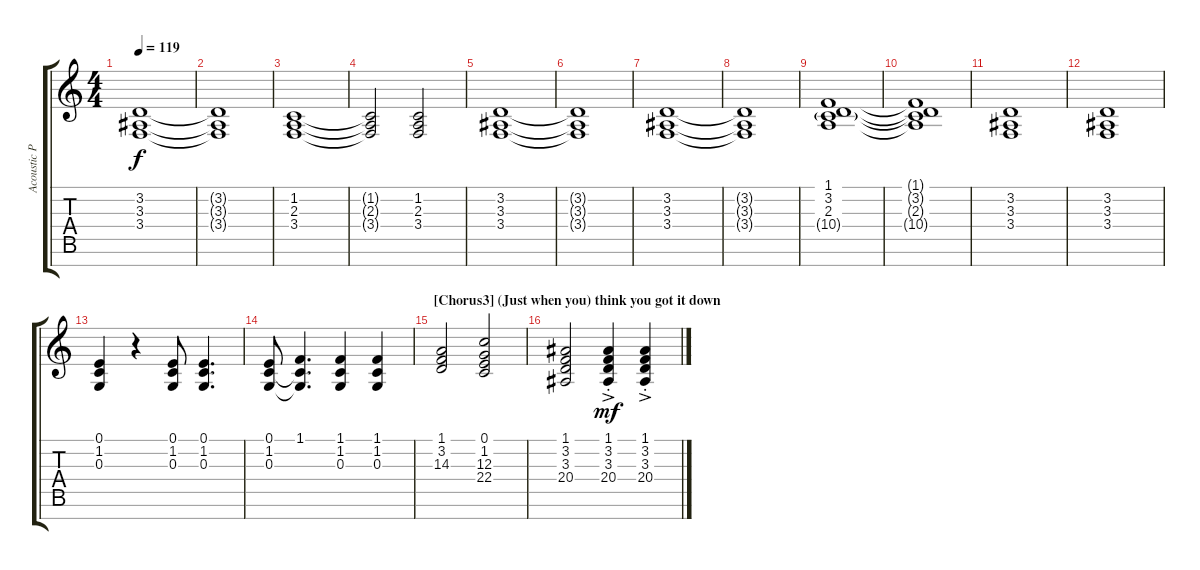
\track ("Acoustic Piano (Staff 1)" "Acoustic P") {instrument acousticgrandpiano}
\staff {score tabs}
\tuning (E4 B3 G3 D3 A2 E2 B1) {hide}
\ts (4 4)
\tempo 119
\clef g2
\ks c
(3.2 3.3 3.4).1{dy f} |
(3.2{t} 3.3{t} 3.4{t}).1 |
(1.2 2.3 3.4).1 |
(1.2{t} 2.3{t} 3.4{t}).2 (1.2 2.3 3.4).2 |
(3.2 3.3 3.4).1 |
(3.2{t} 3.3{t} 3.4{t}).1 |
(3.2 3.3 3.4).1 |
(3.2{t} 3.3{t} 3.4{t}).1 |
(1.1 3.2 2.3 10.4{g}).1 |
(1.1{t} 3.2{t} 2.3{t} 10.4{t}).1 |
(3.2 3.3 3.4).1 |
(3.2 3.3 3.4).1 |
(0.1 1.2 0.3).4 r.4 (0.1 1.2 0.3).8 (0.1 1.2 0.3).4{d} |
(0.1 1.2 0.3).8 (1.1 1.2{t} 0.3{t}).4{d} (1.1 1.2 0.3).4 (1.1 1.2 0.3).4 |
\section ("" "[Chorus3] (Just when you) think you got it down")
(1.1 3.2 14.3).2 (0.1 1.2 12.3 22.4).2 |
(1.1 3.2 3.3 20.4).2 (1.1{ac st} 3.2{ac st} 3.3{ac st} 20.4{ac st}).4{dy mf} (1.1{ac st} 3.2{ac st} 3.3{ac st} 20.4{ac st}).4
